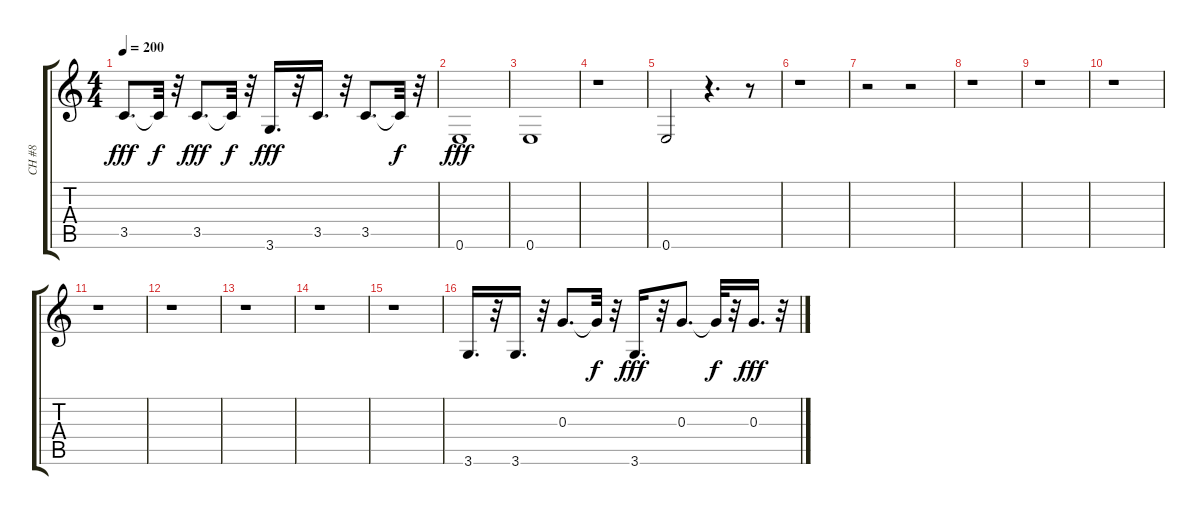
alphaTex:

\track ("CH #8" "CH #8") {instrument distortionguitar}
\staff {score tabs}
\tuning (E4 B3 G3 D3 A2 E2) {hide}
\ts (4 4)
\tempo 200
\clef g2
\ks c
3.5.8{d dy fff} 3.5{t}.32{dy f} r.32 3.5.8{d dy fff} 3.5{t}.32{dy f} r.32 3.6.16{d dy fff} r.32 3.5.16{d} r.32 3.5.8{d} 3.5{t}.32{dy f} r.32 |
0.6.1{dy fff} |
0.6.1 |
r.1 |
0.6.2 r.4{d} r.8 |
r.1 |
r.2 r.2 |
r.1 |
r.1 |
r.1 |
r.1 |
r.1 |
r.1 |
r.1 |
r.1 |
3.6.16{d} r.32 3.6.16{d} r.32 0.3.8{d} 0.3{t}.32{dy f} r.32 3.6.16{d dy fff} r.32 0.3.8{d} 0.3{t}.32{dy f} r.32 0.3.16{d dy fff} r.32
